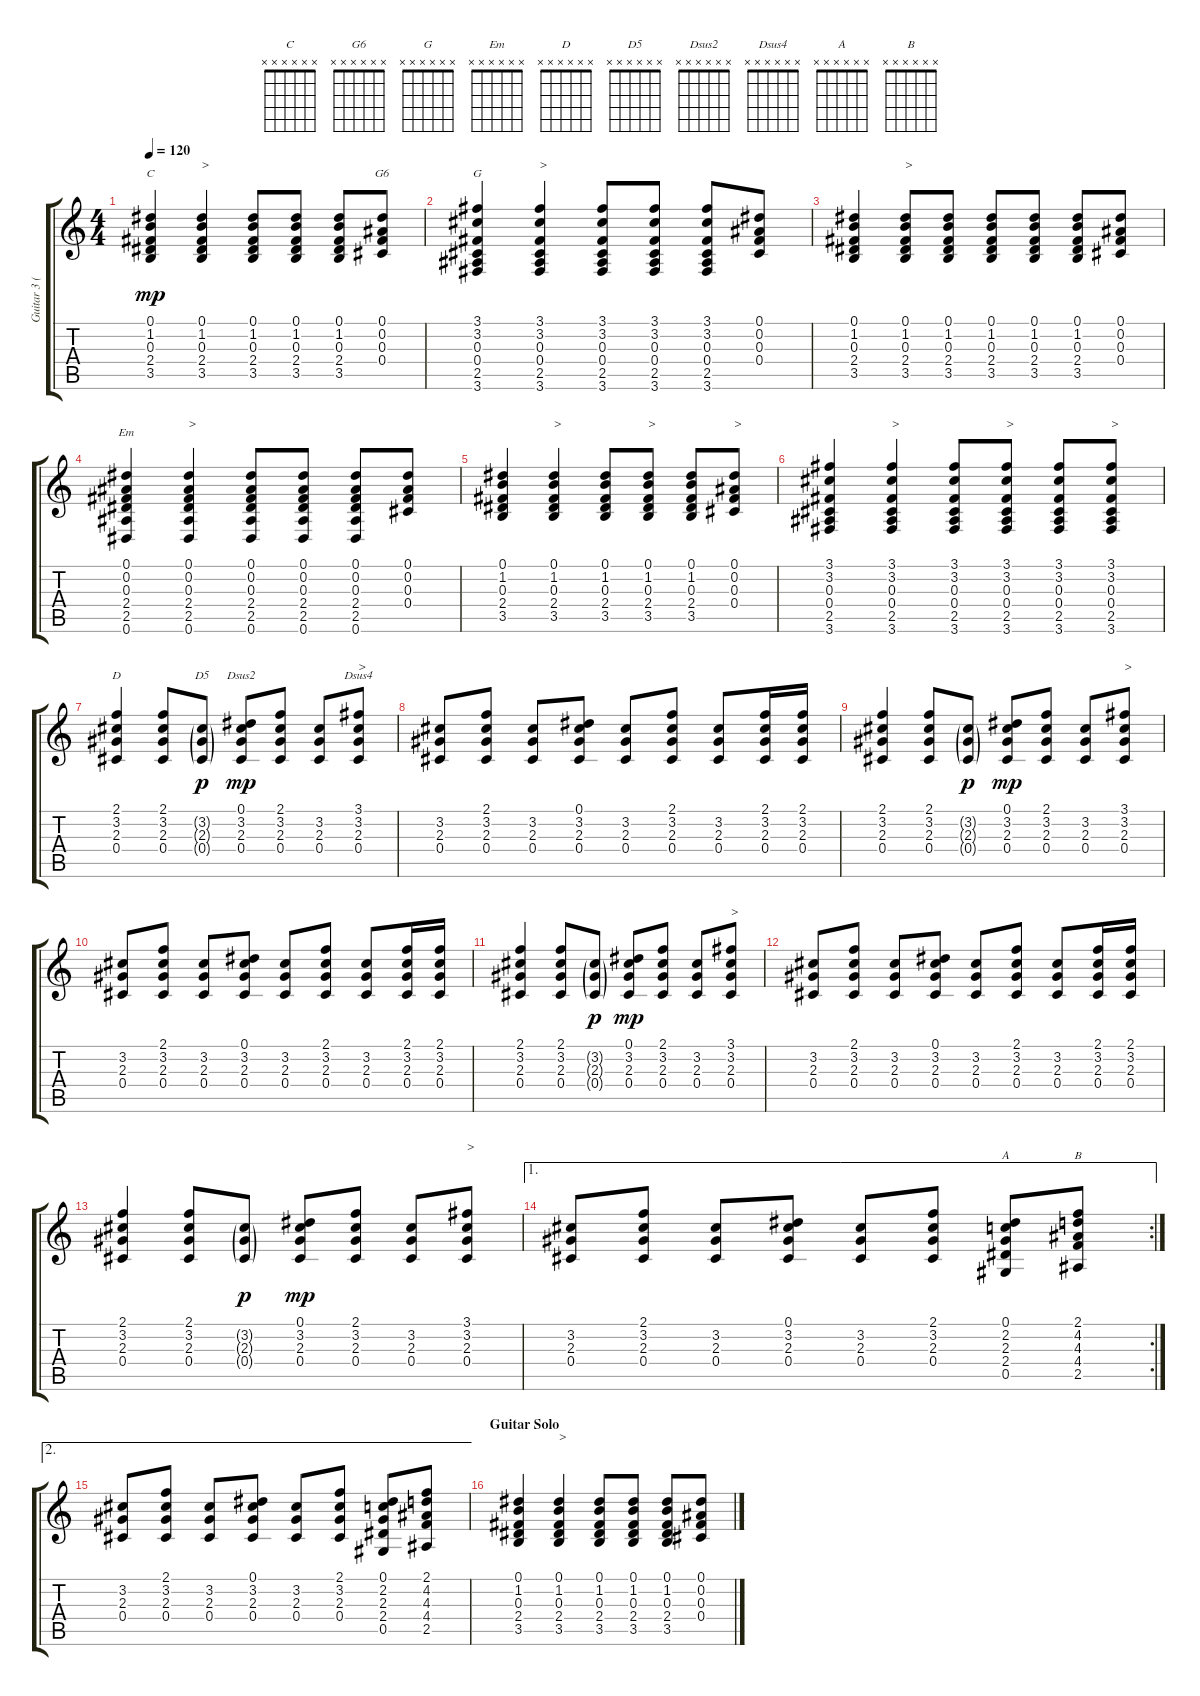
\track ("Guitar 3 (Duff)" "Guitar 3 (") {instrument acousticguitarsteel}
\staff {score tabs}
\tuning (Eb4 Bb3 Gb3 Db3 Ab2 Eb2) {hide}
\chord ("C" x x x x x x)
\chord ("G6" x x x x x x)
\chord ("G" x x x x x x)
\chord ("Em" x x x x x x)
\chord ("D" x x x x x x)
\chord ("D5" x x x x x x)
\chord ("Dsus2" x x x x x x)
\chord ("Dsus4" x x x x x x)
\chord ("A" x x x x x x)
\chord ("B" x x x x x x)
\ts (4 4)
\tempo 120
\clef g2
\ks c
(0.1 1.2 0.3 2.4 3.5).4{ch "C" dy mp} (0.1 1.2 0.3 2.4 3.5).4{txt ">"} (0.1 1.2 0.3 2.4 3.5).8 (0.1 1.2 0.3 2.4 3.5).8 (0.1 1.2 0.3 2.4 3.5).8 (0.1 0.2 0.3 0.4).8{ch "G6"} |
(3.1 3.2 0.3 0.4 2.5 3.6).4{ch "G"} (3.1 3.2 0.3 0.4 2.5 3.6).4{txt ">"} (3.1 3.2 0.3 0.4 2.5 3.6).8 (3.1 3.2 0.3 0.4 2.5 3.6).8 (3.1 3.2 0.3 0.4 2.5 3.6).8 (0.1 0.2 0.3 0.4).8 |
(0.1 1.2 0.3 2.4 3.5).4 (0.1 1.2 0.3 2.4 3.5).8{txt ">"} (0.1 1.2 0.3 2.4 3.5).8 (0.1 1.2 0.3 2.4 3.5).8 (0.1 1.2 0.3 2.4 3.5).8 (0.1 1.2 0.3 2.4 3.5).8 (0.1 0.2 0.3 0.4).8 |
(0.1 0.2 0.3 2.4 2.5 0.6).4{ch "Em"} (0.1 0.2 0.3 2.4 2.5 0.6).4{txt ">"} (0.1 0.2 0.3 2.4 2.5 0.6).8 (0.1 0.2 0.3 2.4 2.5 0.6).8 (0.1 0.2 0.3 2.4 2.5 0.6).8 (0.1 0.2 0.3 0.4).8 |
(0.1 1.2 0.3 2.4 3.5).4 (0.1 1.2 0.3 2.4 3.5).4{txt ">"} (0.1 1.2 0.3 2.4 3.5).8 (0.1 1.2 0.3 2.4 3.5).8{txt ">"} (0.1 1.2 0.3 2.4 3.5).8 (0.1 0.2 0.3 0.4).8{txt ">"} |
(3.1 3.2 0.3 0.4 2.5 3.6).4 (3.1 3.2 0.3 0.4 2.5 3.6).4{txt ">"} (3.1 3.2 0.3 0.4 2.5 3.6).8 (3.1 3.2 0.3 0.4 2.5 3.6).8{txt ">"} (3.1 3.2 0.3 0.4 2.5 3.6).8 (3.1 3.2 0.3 0.4 2.5 3.6).8{txt ">"} |
(2.1 3.2 2.3 0.4).4{ch "D"} (2.1 3.2 2.3 0.4).8 (3.2{g} 2.3{g} 0.4{g}).8{ch "D5" dy p} (0.1 3.2 2.3 0.4).8{ch "Dsus2" dy mp} (2.1 3.2 2.3 0.4).8 (3.2 2.3 0.4).8 (3.1 3.2 2.3 0.4).8{ch "Dsus4" txt ">"} |
(3.2 2.3 0.4).8 (2.1 3.2 2.3 0.4).8 (3.2 2.3 0.4).8 (0.1 3.2 2.3 0.4).8 (3.2 2.3 0.4).8 (2.1 3.2 2.3 0.4).8 (3.2 2.3 0.4).8 (2.1 3.2 2.3 0.4).16 (2.1 3.2 2.3 0.4).16 |
(2.1 3.2 2.3 0.4).4 (2.1 3.2 2.3 0.4).8 (3.2{g} 2.3{g} 0.4{g}).8{dy p} (0.1 3.2 2.3 0.4).8{dy mp} (2.1 3.2 2.3 0.4).8 (3.2 2.3 0.4).8 (3.1 3.2 2.3 0.4).8{txt ">"} |
(3.2 2.3 0.4).8 (2.1 3.2 2.3 0.4).8 (3.2 2.3 0.4).8 (0.1 3.2 2.3 0.4).8 (3.2 2.3 0.4).8 (2.1 3.2 2.3 0.4).8 (3.2 2.3 0.4).8 (2.1 3.2 2.3 0.4).16 (2.1 3.2 2.3 0.4).16 |
(2.1 3.2 2.3 0.4).4 (2.1 3.2 2.3 0.4).8 (3.2{g} 2.3{g} 0.4{g}).8{dy p} (0.1 3.2 2.3 0.4).8{dy mp} (2.1 3.2 2.3 0.4).8 (3.2 2.3 0.4).8 (3.1 3.2 2.3 0.4).8{txt ">"} |
(3.2 2.3 0.4).8 (2.1 3.2 2.3 0.4).8 (3.2 2.3 0.4).8 (0.1 3.2 2.3 0.4).8 (3.2 2.3 0.4).8 (2.1 3.2 2.3 0.4).8 (3.2 2.3 0.4).8 (2.1 3.2 2.3 0.4).16 (2.1 3.2 2.3 0.4).16 |
(2.1 3.2 2.3 0.4).4 (2.1 3.2 2.3 0.4).8 (3.2{g} 2.3{g} 0.4{g}).8{dy p} (0.1 3.2 2.3 0.4).8{dy mp} (2.1 3.2 2.3 0.4).8 (3.2 2.3 0.4).8 (3.1 3.2 2.3 0.4).8{txt ">"} |
\ae 1
\rc 2
(3.2 2.3 0.4).8 (2.1 3.2 2.3 0.4).8 (3.2 2.3 0.4).8 (0.1 3.2 2.3 0.4).8 (3.2 2.3 0.4).8 (2.1 3.2 2.3 0.4).8 (0.1 2.2 2.3 2.4 0.5).8{ch "A"} (2.1 4.2 4.3 4.4 2.5).8{ch "B"} |
\ae 2
(3.2 2.3 0.4).8 (2.1 3.2 2.3 0.4).8 (3.2 2.3 0.4).8 (0.1 3.2 2.3 0.4).8 (3.2 2.3 0.4).8 (2.1 3.2 2.3 0.4).8 (0.1 2.2 2.3 2.4 0.5).8 (2.1 4.2 4.3 4.4 2.5).8 |
\section ("" "Guitar Solo")
(0.1 1.2 0.3 2.4 3.5).4 (0.1 1.2 0.3 2.4 3.5).4{txt ">"} (0.1 1.2 0.3 2.4 3.5).8 (0.1 1.2 0.3 2.4 3.5).8 (0.1 1.2 0.3 2.4 3.5).8 (0.1 0.2 0.3 0.4).8
